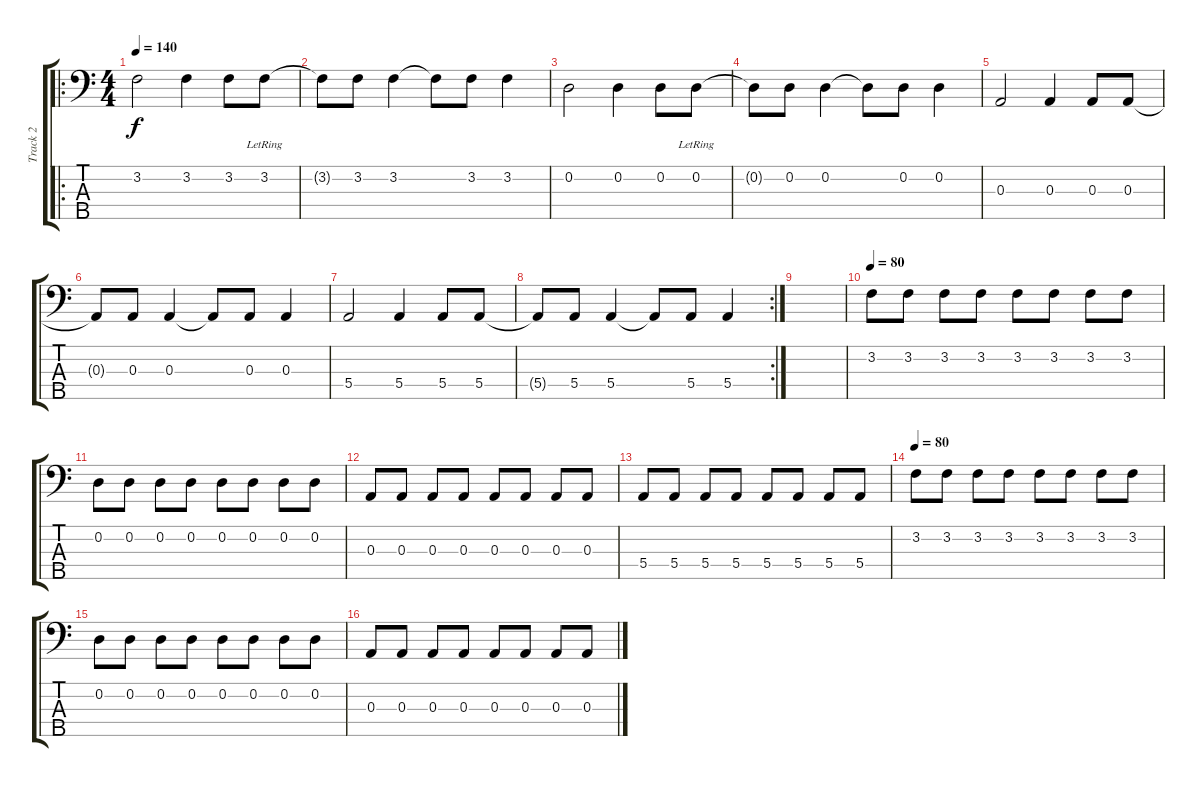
\track ("Track 2" "Track 2") {instrument electricbassfinger}
\staff {score tabs}
\tuning (G2 D2 A1 E1 B0) {hide}
\ro
\ts (4 4)
\tempo 140
\clef f4
\ks c
3.2.2{dy f} 3.2.4 3.2.8 3.2{lr}.8 |
3.2{t}.8 3.2.8 3.2.4 3.2{t}.8 3.2.8 3.2.4 |
0.2.2 0.2.4 0.2.8 0.2{lr}.8 |
0.2{t}.8 0.2.8 0.2.4 0.2{t}.8 0.2.8 0.2.4 |
0.3.2 0.3.4 0.3.8 0.3.8 |
0.3{t}.8 0.3.8 0.3.4 0.3{t}.8 0.3.8 0.3.4 |
5.4.2 5.4.4 5.4.8 5.4.8 |
\rc 2
5.4{t}.8 5.4.8 5.4.4 5.4{t}.8 5.4.8 5.4.4 |
|
\tempo 80
3.2.8 3.2.8 3.2.8 3.2.8 3.2.8 3.2.8 3.2.8 3.2.8 |
0.2.8 0.2.8 0.2.8 0.2.8 0.2.8 0.2.8 0.2.8 0.2.8 |
0.3.8 0.3.8 0.3.8 0.3.8 0.3.8 0.3.8 0.3.8 0.3.8 |
5.4.8 5.4.8 5.4.8 5.4.8 5.4.8 5.4.8 5.4.8 5.4.8 |
\tempo 80
3.2.8 3.2.8 3.2.8 3.2.8 3.2.8 3.2.8 3.2.8 3.2.8 |
0.2.8 0.2.8 0.2.8 0.2.8 0.2.8 0.2.8 0.2.8 0.2.8 |
0.3.8 0.3.8 0.3.8 0.3.8 0.3.8 0.3.8 0.3.8 0.3.8
